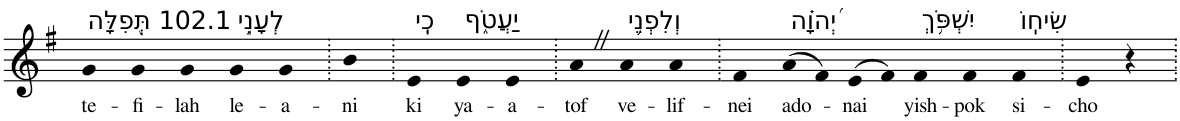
**kern	**text
*part1	*part1
*staff1	*staff1
*I"Piano	*
*I'Pno	*
*clefG2	*
*k[f#]	*
*G:	*
=1	=1
!LO:TX:a:t=102.1 תְּ֭פִלָּה	!
!	!LO:LY:b
4g	te-
!	!LO:LY:b
4g	-fi-
!	!LO:LY:b
4g	-lah
!LO:TX:a:t=לְעָנִ֣י	!
!	!LO:LY:b
4g	le-
!	!LO:LY:b
4g	-a-
=2.	=2.
!	!LO:LY:b
4b	-ni
=3.	=3.
!LO:TX:a:t=כִֽי	!
!	!LO:LY:b
4e	ki
!LO:TX:a:t=יַעֲטֹ֑ף	!
!	!LO:LY:b
4e	ya-
!	!LO:LY:b
4e	-a-
=4.	=4.
!	!LO:LY:b
4aZ	-tof
!LO:TX:a:t=וְלִפְנֵ֥י	!
!	!LO:LY:b
4a	ve-
!	!LO:LY:b
4a	-lif-
=5.	=5.
!	!LO:LY:b
4f#	-nei
!LO:TX:a:t=יְ֝הוָ֗ה	!
!	!LO:LY:b
(>8a	ado-
8f#)	.
!	!LO:LY:b
(>8e	-nai
8f#)	.
!LO:TX:a:t=יִשְׁפֹּ֥ךְ	!
!	!LO:LY:b
4f#	yish-
!	!LO:LY:b
4f#	-pok
!LO:TX:a:t=שִׂיחֽוֹ	!
!	!LO:LY:b
4f#	si-
=6.	=6.
!	!LO:LY:b
4e	-cho
4r	.
=.	=.
*-	*-
